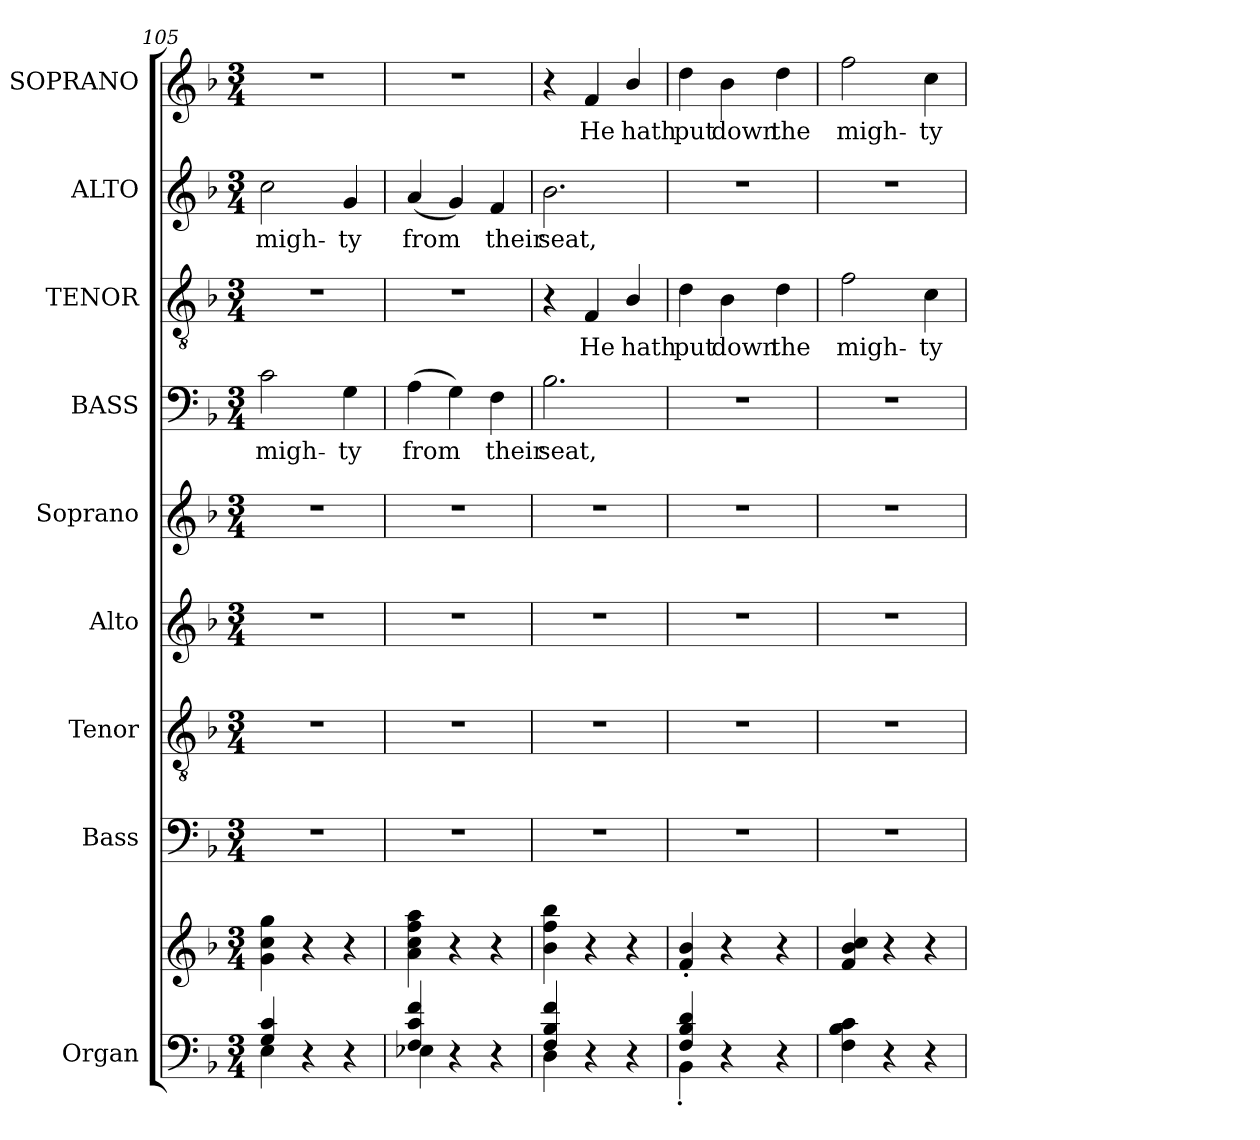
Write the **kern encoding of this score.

**kern	**kern	**kern	**kern	**kern	**kern	**kern	**text	**kern	**text	**kern	**text	**kern	**text
*part9	*part9	*part8	*part7	*part6	*part5	*part4	*part4	*part3	*part3	*part2	*part2	*part1	*part1
*staff10	*staff9	*staff8	*staff7	*staff6	*staff5	*staff4	*staff4	*staff3	*staff3	*staff2	*staff2	*staff1	*staff1
*I"Organ	*	*I"Bass	*I"Tenor	*I"Alto	*I"Soprano	*I"BASS	*	*I"TENOR	*	*I"ALTO	*	*I"SOPRANO	*
*I'Org.	*	*I'B.	*I'T.	*I'A.	*I'S.	*I'B.	*	*I'T.	*	*I'A.	*	*I'S.	*
*clefF4	*clefG2	*clefF4	*clefGv2	*clefG2	*clefG2	*clefF4	*	*clefGv2	*	*clefG2	*	*clefG2	*
*	*	*	*ITrd7c12	*	*	*	*	*ITrd7c12	*	*	*	*	*
*k[b-]	*k[b-]	*k[b-]	*k[b-]	*k[b-]	*k[b-]	*k[b-]	*	*k[b-]	*	*k[b-]	*	*k[b-]	*
*F:	*F:	*F:	*F:	*F:	*F:	*F:	*	*F:	*	*F:	*	*F:	*
*M3/4	*M3/4	*M3/4	*M3/4	*M3/4	*M3/4	*M3/4	*	*M3/4	*	*M3/4	*	*M3/4	*
=105	=105	=105	=105	=105	=105	=105	=105	=105	=105	=105	=105	=105	=105
*^	*	*	*	*	*	*	*	*	*	*	*	*	*
!	!	!	!LO:N:vis=1	!LO:N:vis=1	!LO:N:vis=1	!LO:N:vis=1	!	!	!	!	!	!	!	!
!	!	!	!	!	!	!	!	!LO:LY:b:color=#000000	!LO:N:vis=1	!	!	!	!	!
!	!	!	!	!	!	!	!	!	!	!	!	!LO:LY:b:color=#000000	!LO:N:vis=1	!
4Gi/ 4ci	4Ei\	4gi\ 4cci 4ggi	2.r	2.r	2.r	2.r	2ci\	migh-	2.r	.	2cci\	migh-	2.r	.
4r	2ryy	4r	.	.	.	.	.	.	.	.	.	.	.	.
!	!	!	!	!	!	!	!	!LO:LY:b:color=#000000	!	!	!	!	!	!
!	!	!	!	!	!	!	!	!	!	!	!	!LO:LY:b:color=#000000	!	!
4r	.	4r	.	.	.	.	4Gi\	-ty	.	.	4gi/	-ty	.	.
=106	=106	=106	=106	=106	=106	=106	=106	=106	=106	=106	=106	=106	=106	=106
!	!	!	!LO:N:vis=1	!LO:N:vis=1	!LO:N:vis=1	!LO:N:vis=1	!	!	!	!	!	!	!	!
!	!	!	!	!	!	!	!	!LO:LY:b:color=#000000	!LO:N:vis=1	!	!	!	!	!
!	!	!	!	!	!	!	!	!	!	!	!	!LO:LY:b:color=#000000	!LO:N:vis=1	!
4Fi/ 4ci 4fi	4E-Xi\	4ai\ 4cci 4ffi 4aai	2.r	2.r	2.r	2.r	(4Ai\	from	2.r	.	(4ai/	from	2.r	.
4r	2ryy	4r	.	.	.	.	4Gi\)	.	.	.	4gi/)	.	.	.
!	!	!	!	!	!	!	!	!LO:LY:b:color=#000000	!	!	!	!	!	!
!	!	!	!	!	!	!	!	!	!	!	!	!LO:LY:b:color=#000000	!	!
4r	.	4r	.	.	.	.	4Fi\	their	.	.	4fi/	their	.	.
!!LO:LB:g=z
=107	=107	=107	=107	=107	=107	=107	=107	=107	=107	=107	=107	=107	=107	=107
!	!	!	!LO:N:vis=1	!LO:N:vis=1	!LO:N:vis=1	!LO:N:vis=1	!	!	!	!	!	!	!	!
!	!	!	!	!	!	!	!	!LO:LY:b:color=#000000	!	!	!	!	!	!
!	!	!	!	!	!	!	!	!	!	!	!	!LO:LY:b:color=#000000	!	!
4Fi/ 4B-i 4fi	4Di\	4b-i\ 4ffi 4bb-i	2.r	2.r	2.r	2.r	2.B-i\	seat,	4r	.	2.b-i\	seat,	4r	.
!	!	!	!	!	!	!	!	!	!	!LO:LY:b:color=#000000	!	!	!	!
!	!	!	!	!	!	!	!	!	!	!	!	!	!	!LO:LY:b:color=#000000
4r	2ryy	4r	.	.	.	.	.	.	4FFi/	He	.	.	4fi/	He
!	!	!	!	!	!	!	!	!	!	!LO:LY:b:color=#000000	!	!	!	!
!	!	!	!	!	!	!	!	!	!	!	!	!	!	!LO:LY:b:color=#000000
4r	.	4r	.	.	.	.	.	.	4BB-i/	hath	.	.	4b-i/	hath
=108	=108	=108	=108	=108	=108	=108	=108	=108	=108	=108	=108	=108	=108	=108
!	!	!	!LO:N:vis=1	!LO:N:vis=1	!LO:N:vis=1	!LO:N:vis=1	!LO:N:vis=1	!	!	!	!	!	!	!
!	!	!	!	!	!	!	!	!	!	!LO:LY:b:color=#000000	!LO:N:vis=1	!	!	!
!	!	!	!	!	!	!	!	!	!	!	!	!	!	!LO:LY:b:color=#000000
4Fi/ 4B-i 4di	4BB-'i\	4fi/' 4b-i'	2.r	2.r	2.r	2.r	2.r	.	4Di\	put	2.r	.	4ddi\	put
!	!	!	!	!	!	!	!	!	!	!LO:LY:b:color=#000000	!	!	!	!
!	!	!	!	!	!	!	!	!	!	!	!	!	!	!LO:LY:b:color=#000000
4r	2ryy	4r	.	.	.	.	.	.	4BB-i\	down	.	.	4b-i\	down
!	!	!	!	!	!	!	!	!	!	!LO:LY:b:color=#000000	!	!	!	!
!	!	!	!	!	!	!	!	!	!	!	!	!	!	!LO:LY:b:color=#000000
4r	.	4r	.	.	.	.	.	.	4Di\	the	.	.	4ddi\	the
*v	*v	*	*	*	*	*	*	*	*	*	*	*	*	*
=109	=109	=109	=109	=109	=109	=109	=109	=109	=109	=109	=109	=109	=109
!	!	!LO:N:vis=1	!LO:N:vis=1	!LO:N:vis=1	!LO:N:vis=1	!LO:N:vis=1	!	!	!	!	!	!	!
!	!	!	!	!	!	!	!	!	!LO:LY:b:color=#000000	!LO:N:vis=1	!	!	!
!	!	!	!	!	!	!	!	!	!	!	!	!	!LO:LY:b:color=#000000
4Fi\ 4B-i 4ci	4fi/ 4b-i 4cci	2.r	2.r	2.r	2.r	2.r	.	2Fi\	migh-	2.r	.	2ffi\	migh-
4r	4r	.	.	.	.	.	.	.	.	.	.	.	.
!	!	!	!	!	!	!	!	!	!LO:LY:b:color=#000000	!	!	!	!
!	!	!	!	!	!	!	!	!	!	!	!	!	!LO:LY:b:color=#000000
4r	4r	.	.	.	.	.	.	4Ci\	-ty	.	.	4cci\	-ty
=	=	=	=	=	=	=	=	=	=	=	=	=	=
*-	*-	*-	*-	*-	*-	*-	*-	*-	*-	*-	*-	*-	*-
